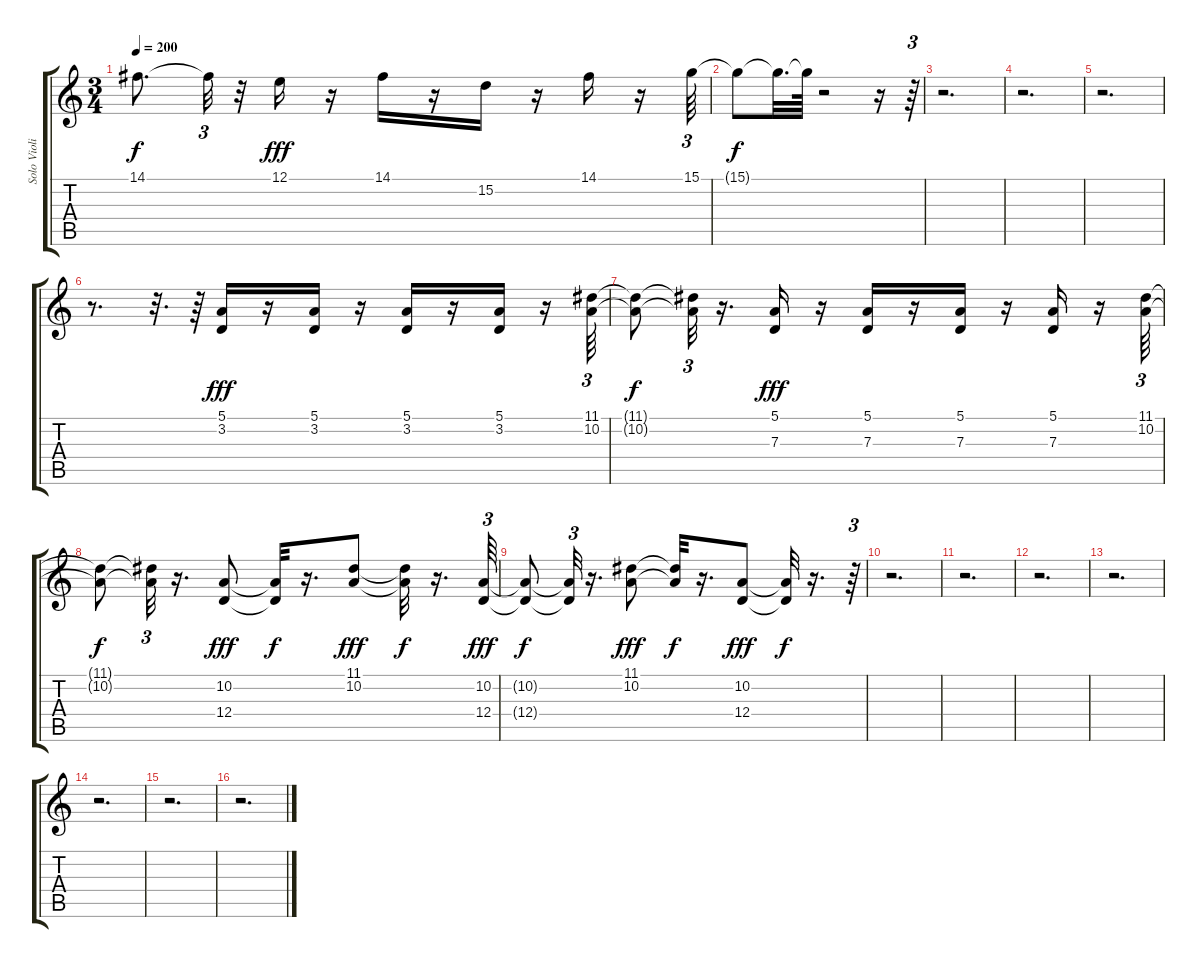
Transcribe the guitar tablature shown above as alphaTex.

\track ("Solo Violin." "Solo Violi") {instrument violin}
\staff {score tabs}
\tuning (E4 B3 G3 D3 A2 E2) {hide}
\ts (3 4)
\tempo 200
\clef g2
\ks c
14.1{t}.8{d dy f} 14.1{t}.32{tu (3 2)} r.32 12.1.16{dy fff} r.16 14.1.16 r.16 15.2.16 r.16 14.1.16 r.16 15.1.64{tu (3 2)} |
15.1{t}.8{dy f} 15.1{t}.32{d} 15.1{t}.64 r.2 r.16 r.64{tu (3 2)} |
r.2{d} |
r.2{d} |
r.2{d} |
r.8{d} r.32{d} r.64 (5.1 3.2).16{dy fff} r.16 (5.1 3.2).16 r.16 (5.1 3.2).16 r.16 (5.1 3.2).16 r.16 (11.1 10.2).64{tu (3 2)} |
(11.1{t} 10.2{t}).8{dy f} (11.1{t} 10.2{t}).32{tu (3 2)} r.16{d} (5.1 7.3).16{dy fff} r.16 (5.1 7.3).16 r.16 (5.1 7.3).16 r.16 (5.1 7.3).16 r.16 (11.1 10.2).64{tu (3 2)} |
(11.1{t} 10.2{t}).8{dy f} (11.1{t} 10.2{t}).32{tu (3 2)} r.16{d} (10.2 12.4).8{dy fff} (10.2{t} 12.4{t}).32{dy f} r.16{d} (11.1 10.2).8{dy fff} (11.1{t} 10.2{t}).32{dy f} r.16{d} (10.2 12.4).64{tu (3 2) dy fff} |
(10.2{t} 12.4{t}).8{dy f} (10.2{t} 12.4{t}).32{tu (3 2)} r.16{d} (11.1 10.2).8{dy fff} (11.1{t} 10.2{t}).32{dy f} r.16{d} (10.2 12.4).8{dy fff} (10.2{t} 12.4{t}).32{dy f} r.16{d} r.64{tu (3 2)} |
r.2{d} |
r.2{d} |
r.2{d} |
r.2{d} |
r.2{d} |
r.2{d} |
r.2{d}
